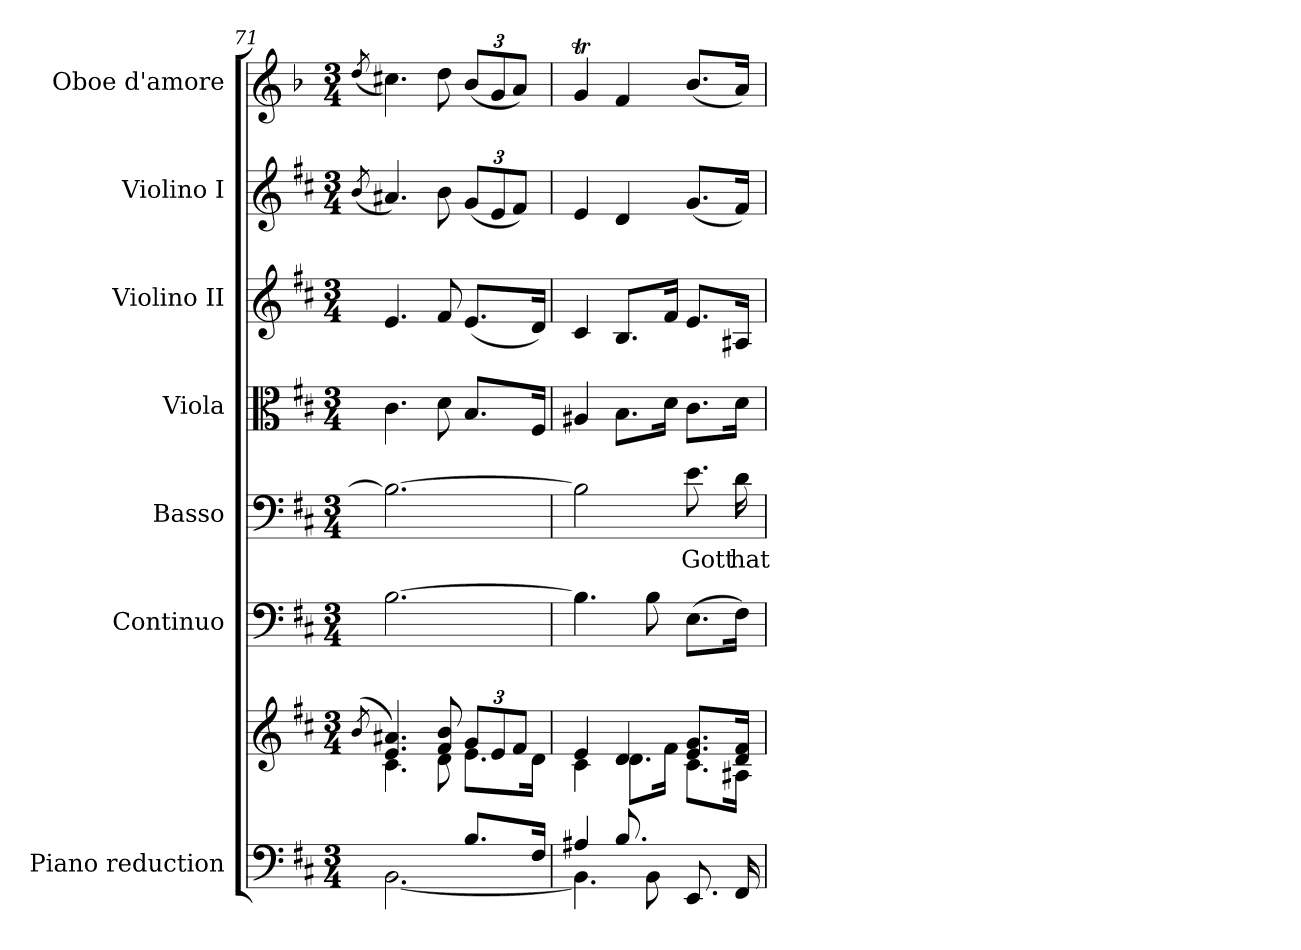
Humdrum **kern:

**kern	**kern	**kern	**kern	**text	**kern	**kern	**kern	**kern
*part7	*part7	*part6	*part5	*part5	*part4	*part3	*part2	*part1
*staff8	*staff7	*staff6	*staff5	*staff5	*staff4	*staff3	*staff2	*staff1
*I"Piano reduction	*	*I"Continuo	*I"Basso	*	*I"Viola	*I"Violino II	*I"Violino I	*I"Oboe d'amore
*I'Pno	*	*	*	*	*	*	*	*I'Ob
*clefF4	*clefG2	*clefF4	*clefF4	*	*clefC3	*clefG2	*clefG2	*clefG2
*	*	*	*	*	*	*	*	*ITrd2c3
*k[f#c#]	*k[f#c#]	*k[f#c#]	*k[f#c#]	*	*k[f#c#]	*k[f#c#]	*k[f#c#]	*k[f#c#]
*M3/4	*M3/4	*M3/4	*M3/4	*	*M3/4	*M3/4	*M3/4	*M3/4
=71	=71	=71	=71	=71	=71	=71	=71	=71
.	(>8qb/	.	.	.	.	.	(8qb/	(8qb/
*^	*^	*	*	*	*	*	*	*
2ryy	[2.BB\	4.e/ 4.a#X/)	4.c#\	[2.B\	2.B\_	.	4.c#\	4.e/	4.a#X/)	4.a#X\)
.	.	8f#/ 8b/	8d\	.	.	.	8d\	8f#/	8b\	8b\
*	*	*Xbrackettup	*	*	*	*	*	*	*Xbrackettup	*Xbrackettup
8.B/L	.	12g/L	8.e\L	.	.	.	8.B/L	(8.e/L	(12g/L	(12g/L
.	.	12e/	.	.	.	.	.	.	12e/	12e/
.	.	12f#/J	.	.	.	.	.	.	12f#/J)	12f#/J)
16F#/Jk	.	.	16d\Jk	.	.	.	16F#/Jk	16d/Jk)	.	.
=72	=72	=72	=72	=72	=72	=72	=72	=72	=72	=72
*	*	*	*^	*	*	*	*	*	*	*
4A#X/	4.BB\]	4e/	4c#\	4..ryy	4.B\]	2B\]	.	4A#X/	4c#/	4e/	4eT/
8.B/L	.	4d/	8.d\L	.	.	.	.	8.B\L	8.B/L	4d/	4d/
.	8BB\	.	.	.	8B\	.	.	.	.	.	.
16ryy	.	.	16f#\Jk	16d\Jk	.	.	.	16d\Jk	16f#/Jk	.	.
!	!	!	!	!	!	!	!LO:LY:b	!	!	!	!
8.EE/L	4ryy	8.e/ 8.g/L	8.c#\L	4ryy	(8.E\L	8.e\	Gott	8.c#\L	8.e/L	(8.g/L	(8.g/L
!	!	!	!	!	!	!	!LO:LY:b	!	!	!	!
16FF#/Jk	.	16d/ 16f#/Jk	16A#X\Jk	.	16F#\Jk)	16d\	hat	16d\Jk	16A#X/Jk	16f#/Jk)	16f#/Jk)
*v	*v	*	*	*	*	*	*	*	*	*	*
*	*v	*v	*v	*	*	*	*	*	*	*
=	=	=	=	=	=	=	=	=
*-	*-	*-	*-	*-	*-	*-	*-	*-
